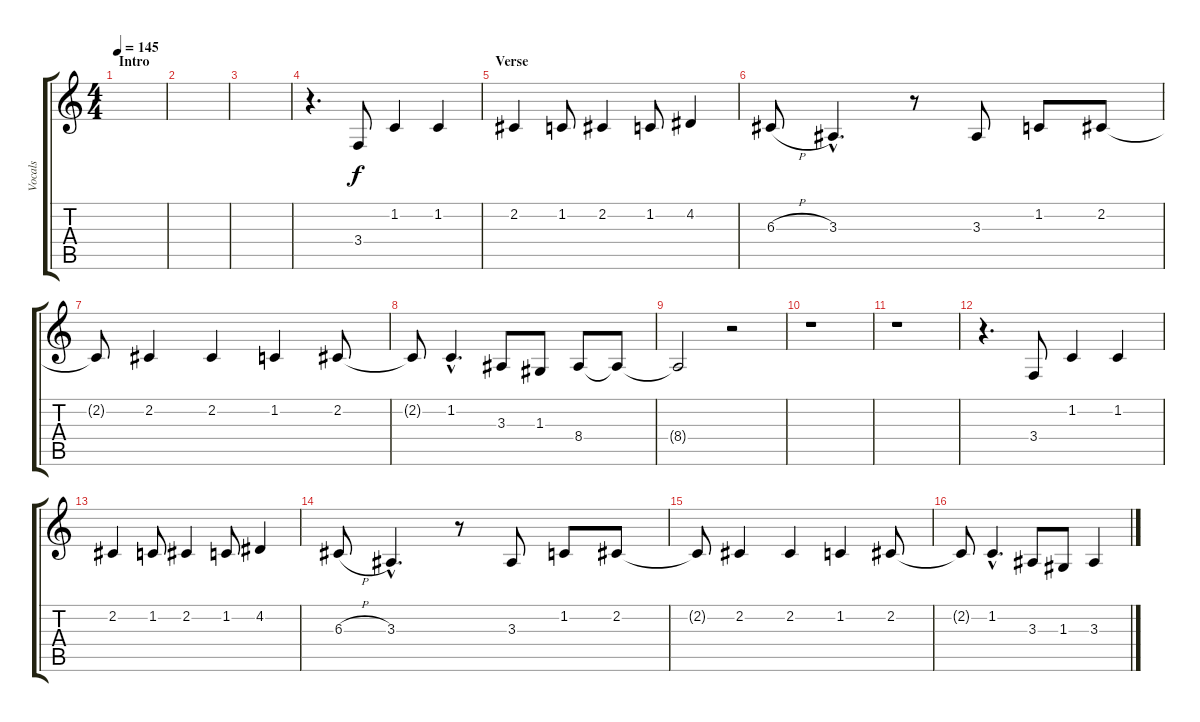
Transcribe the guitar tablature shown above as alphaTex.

\track ("Vocals" "Vocals") {instrument englishhorn}
\staff {score tabs}
\tuning (E4 B3 G3 D3 A2 E2) {hide}
\ts (4 4)
\section ("" "Intro")
\tempo 145
\clef g2
\ks c
|
|
|
r.4{d} 3.4.8 1.2.4 1.2.4 |
\section ("" "Verse")
2.2.4 1.2.8 2.2.4 1.2.8 4.2.4 |
6.3{h}.8 3.3{hac}.4{d} r.8 3.3.8 1.2.8 2.2.8 |
2.2{t}.8 2.2.4 2.2.4 1.2.4 2.2.8 |
2.2{t}.8 1.2{hac}.4{d} 3.3.8 1.3.8 8.4.8 8.4{t}.8 |
8.4{t}.2 r.2 |
r.1 |
r.1 |
r.4{d} 3.4.8 1.2.4 1.2.4 |
2.2.4 1.2.8 2.2.4 1.2.8 4.2.4 |
6.3{h}.8 3.3{hac}.4{d} r.8 3.3.8 1.2.8 2.2.8 |
2.2{t}.8 2.2.4 2.2.4 1.2.4 2.2.8 |
2.2{t}.8 1.2{hac}.4{d} 3.3.8 1.3.8 3.3{h}.4
